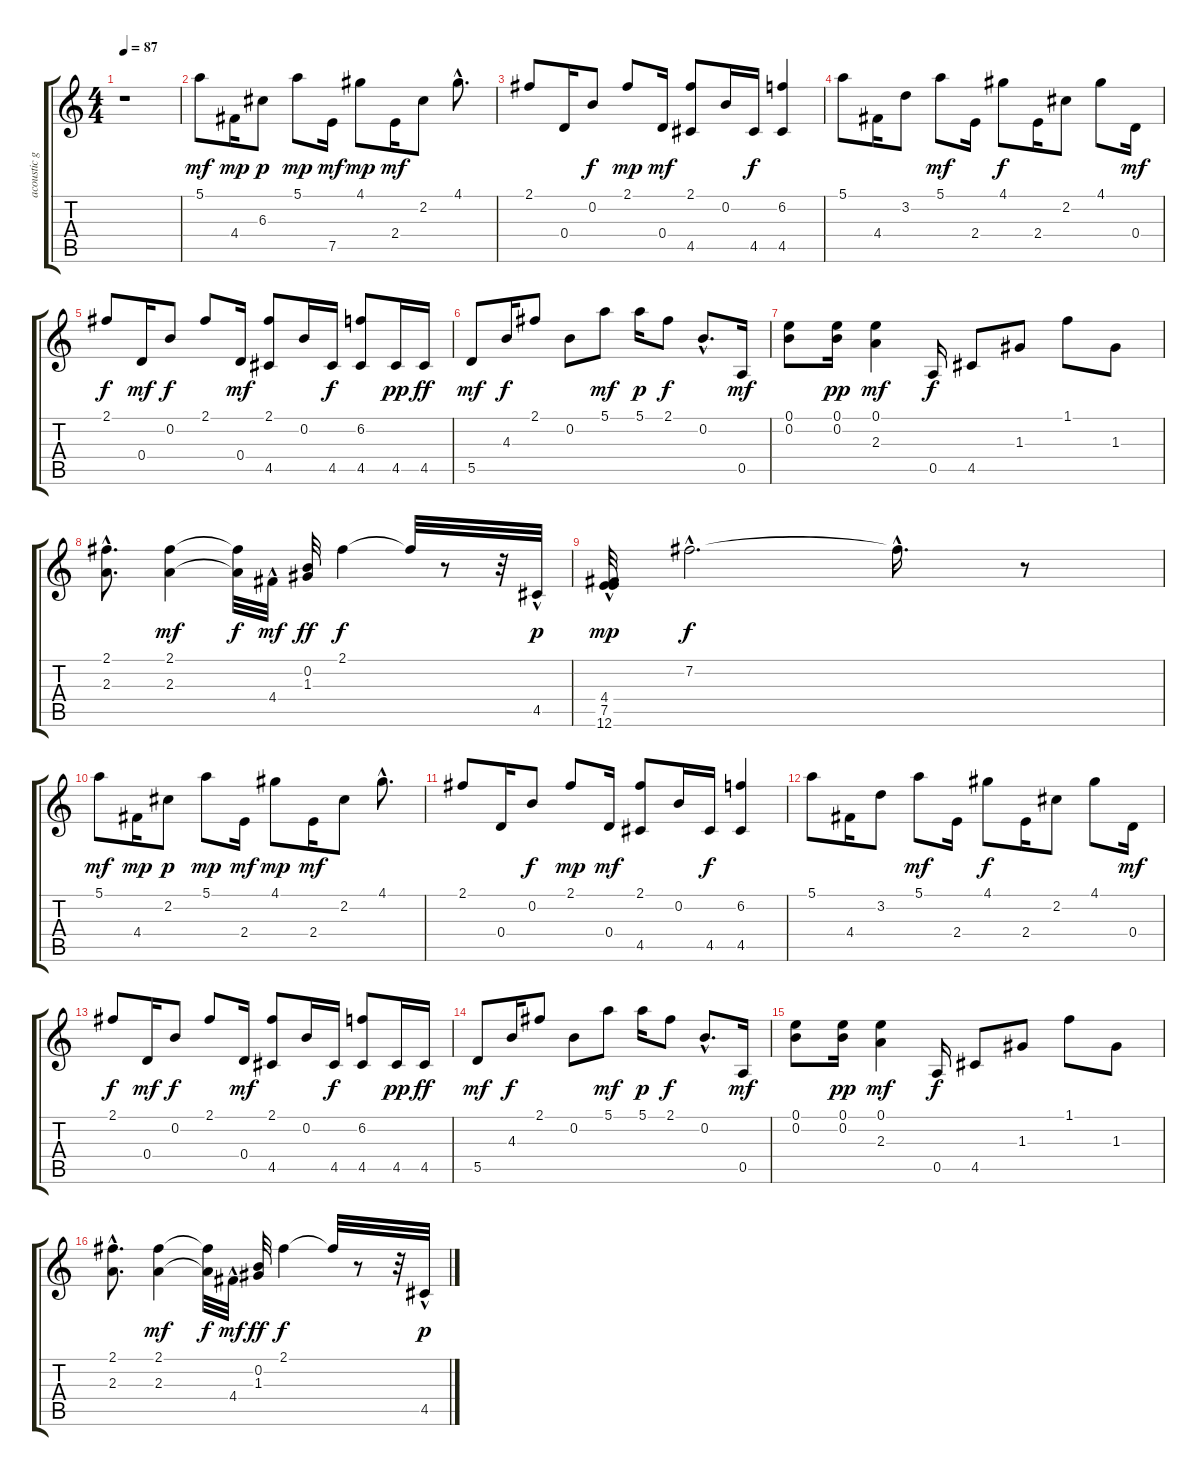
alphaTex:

\track ("acoustic guitar" "acoustic g") {instrument acousticguitarsteel}
\staff {score tabs}
\tuning (E4 B3 G3 D3 A2 E2) {hide}
\ts (4 4)
\tempo 87
\clef g2
\ks c
r.1{dy mf instrument acousticguitarsteel} |
5.1.8 4.4.16{dy mp} 6.3.8{dy p} 5.1.8{dy mp} 7.5.16{dy mf} 4.1.8{dy mp} 2.4.16{dy mf} 2.2.8 4.1{hac}.8{d} |
2.1.8 0.4.16 0.2.8{dy f} 2.1.8{dy mp} 0.4.16{dy mf} (2.1 4.5).8 0.2.16 4.5.16{dy f} (6.2 4.5).4 |
5.1.8 4.4.16 3.2.8 5.1.8{dy mf} 2.4.16 4.1.8{dy f} 2.4.16 2.2.8 4.1.8 0.4.16{dy mf} |
2.1.8{dy f} 0.4.16{dy mf} 0.2.8{dy f} 2.1.8 0.4.16{dy mf} (2.1 4.5).8 0.2.16 4.5.16{dy f} (6.2 4.5).8 4.5.16{dy pp} 4.5.16{dy ff} |
5.5.8{dy mf} 4.3.16{dy f} 2.1.8 0.2.8 5.1.8{dy mf} 5.1.16{dy p} 2.1.8{dy f} 0.2{hac}.8{d} 0.5.16{dy mf} |
(0.1 0.2).8 (0.1 0.2).16{dy pp} (0.1 2.3).4{dy mf} 0.5.16{dy f} 4.5.8 1.3.8 1.1.8 1.3.8 |
(2.1{hac} 2.3{hac}).8{d} (2.1 2.3).4{dy mf} (2.1{t} 2.3{t}).32{dy f} 4.4{hac}.32{dy mf} (0.2 1.3).32{dy ff} 2.1.4{dy f} 2.1{t}.32 r.8 r.32 4.5{hac}.32{dy p} |
(4.4{hac} 7.5{hac} 12.6{hac}).32{dy mp} 7.2{hac}.2{d dy f} 7.2{hac t}.16{d} r.8 |
5.1.8{dy mf} 4.4.16{dy mp} 2.2.8{dy p} 5.1.8{dy mp} 2.4.16{dy mf} 4.1.8{dy mp} 2.4.16{dy mf} 2.2.8 4.1{hac}.8{d} |
2.1.8 0.4.16 0.2.8{dy f} 2.1.8{dy mp} 0.4.16{dy mf} (2.1 4.5).8 0.2.16 4.5.16{dy f} (6.2 4.5).4 |
5.1.8 4.4.16 3.2.8 5.1.8{dy mf} 2.4.16 4.1.8{dy f} 2.4.16 2.2.8 4.1.8 0.4.16{dy mf} |
2.1.8{dy f} 0.4.16{dy mf} 0.2.8{dy f} 2.1.8 0.4.16{dy mf} (2.1 4.5).8 0.2.16 4.5.16{dy f} (6.2 4.5).8 4.5.16{dy pp} 4.5.16{dy ff} |
5.5.8{dy mf} 4.3.16{dy f} 2.1.8 0.2.8 5.1.8{dy mf} 5.1.16{dy p} 2.1.8{dy f} 0.2{hac}.8{d} 0.5.16{dy mf} |
(0.1 0.2).8 (0.1 0.2).16{dy pp} (0.1 2.3).4{dy mf} 0.5.16{dy f} 4.5.8 1.3.8 1.1.8 1.3.8 |
(2.1{hac} 2.3{hac}).8{d} (2.1 2.3).4{dy mf} (2.1{t} 2.3{t}).32{dy f} 4.4{hac}.32{dy mf} (0.2 1.3).32{dy ff} 2.1.4{dy f} 2.1{t}.32 r.8 r.32 4.5{hac}.32{dy p}
